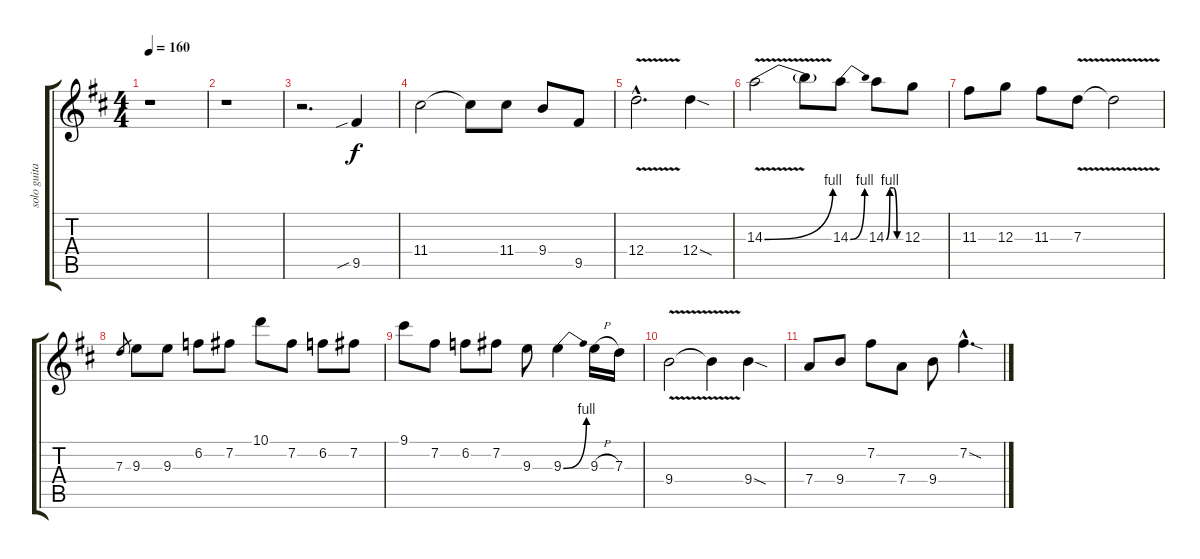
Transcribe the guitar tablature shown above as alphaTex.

\track ("solo guitar" "solo guita") {instrument distortionguitar}
\staff {score tabs}
\tuning (E4 B3 G3 D3 A2 E2) {hide}
\ts (4 4)
\tempo 160
\clef g2
\ks bminor
r.1{dy f instrument distortionguitar} |
r.1 |
r.2{d} 9.5{sib}.4 |
11.4.2 11.4{t}.8 11.4.8 9.4.8 9.5.8 |
12.4{v hac}.2{d} 12.4{sod}.4 |
14.3{be (bend 0 0 60 4) v}.2 14.3{t}.8 14.3{be (bend 0 0 60 4)}.8 14.3{be (custom 0 0 15 4 30 4 45 0 60 0)}.8 12.3.8 |
11.3.8 12.3.8 11.3.8 7.3{v}.8 7.3{t}.2 |
7.3.8{gr} 9.3.8 9.3.8 6.2.8 7.2.8 10.1.8 7.2.8 6.2.8 7.2.8 |
9.1.8 7.2.8 6.2.8 7.2.8 9.3.8 9.3{be (bend 0 0 60 4)}.4 9.3{h}.16 7.3.16 |
9.4{v}.2 9.4{t}.4 9.4{sod}.4 |
7.4.8 9.4.8 7.2.8 7.4.8 9.4.8 7.2{sod hac}.4{d}
